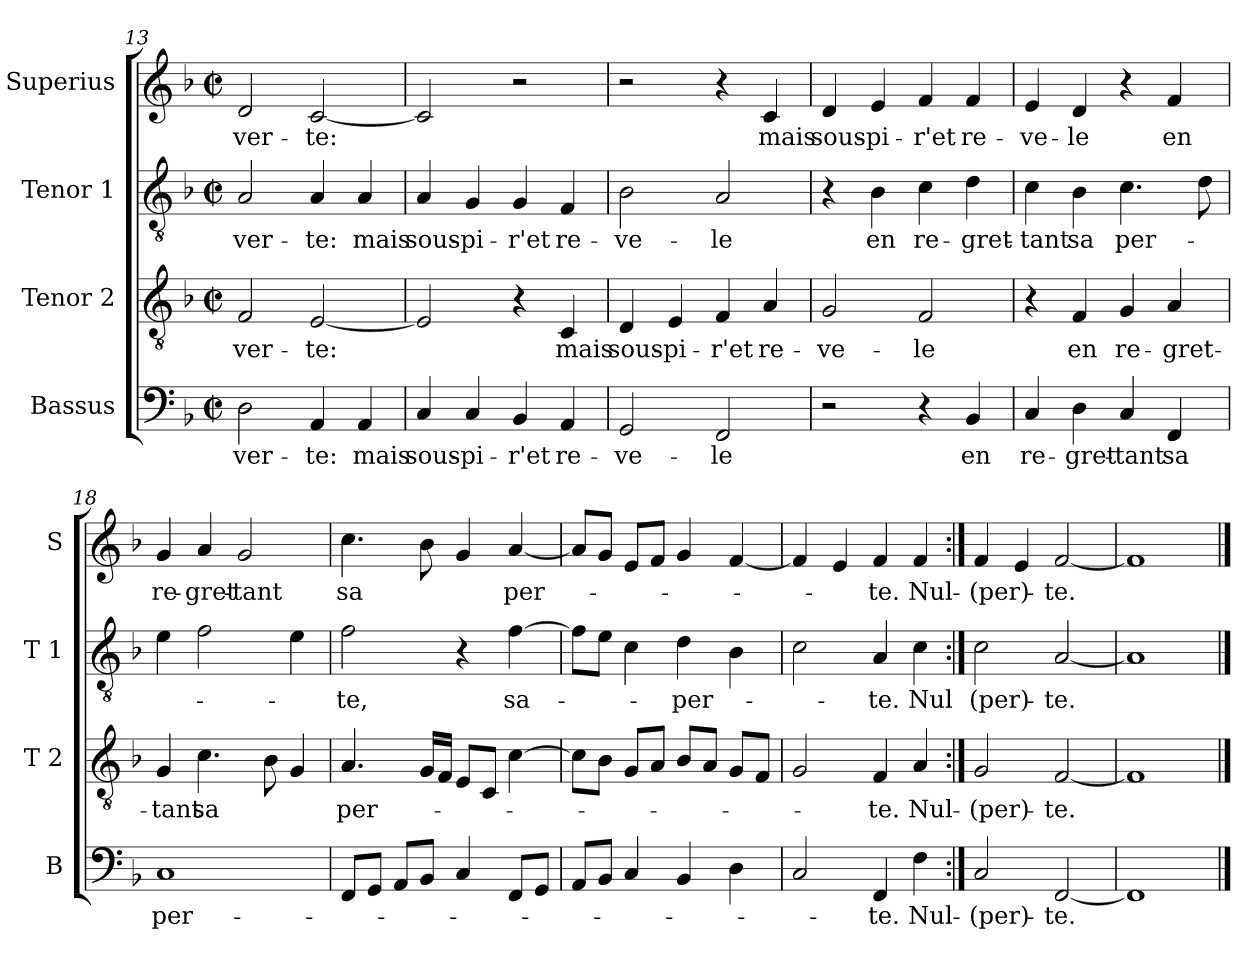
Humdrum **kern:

**kern	**text	**kern	**text	**kern	**text	**kern	**text
*part4	*part4	*part3	*part3	*part2	*part2	*part1	*part1
*staff4	*staff4	*staff3	*staff3	*staff2	*staff2	*staff1	*staff1
*I"Bassus	*	*I"Tenor 2	*	*I"Tenor 1	*	*I"Superius	*
*I'B	*	*I'T 2	*	*I'T 1	*	*I'S	*
*clefF4	*	*clefGv2	*	*clefGv2	*	*clefG2	*
*k[b-]	*	*k[b-]	*	*k[b-]	*	*k[b-]	*
*F:	*	*F:	*	*F:	*	*F:	*
*M2/2	*	*M2/2	*	*M2/2	*	*M2/2	*
*met(c|)	*	*met(c|)	*	*met(c|)	*	*met(c|)	*
=13	=13	=13	=13	=13	=13	=13	=13
!	!LO:LY:b	!	!LO:LY:b	!	!LO:LY:b	!	!LO:LY:b
2D\	-ver-	2F/	-ver-	2A/	-ver-	2d/	-ver-
!	!LO:LY:b	!	!LO:LY:b	!	!LO:LY:b	!	!LO:LY:b
4AA/	-te:	[2E/	-te:	4A/	-te:	[2c/	-te:
!	!LO:LY:b	!	!	!	!LO:LY:b	!	!
4AA/	mais	.	.	4A/	mais	.	.
=14	=14	=14	=14	=14	=14	=14	=14
!	!LO:LY:b	!	!	!	!LO:LY:b	!	!
4C/	sous-	2E/]	.	4A/	sous-	2c/]	.
!	!LO:LY:b	!	!	!	!LO:LY:b	!	!
4C/	-pi-	.	.	4G/	-pi-	.	.
!	!LO:LY:b	!	!	!	!LO:LY:b	!	!
4BB-/	-r'et	4r	.	4G/	-r'et	2r	.
!	!LO:LY:b	!	!LO:LY:b	!	!LO:LY:b	!	!
4AA/	re-	4C/	mais	4F/	re-	.	.
!!LO:PB:g=z
=15	=15	=15	=15	=15	=15	=15	=15
!	!LO:LY:b	!	!LO:LY:b	!	!LO:LY:b	!	!
2GG/	-ve-	4D/	sous-	2B-\	-ve-	2r	.
!	!	!	!LO:LY:b	!	!	!	!
.	.	4E/	-pi-	.	.	.	.
!	!LO:LY:b	!	!LO:LY:b	!	!LO:LY:b	!	!
2FF/	-le	4F/	-r'et	2A/	-le	4r	.
!	!	!	!LO:LY:b	!	!	!	!LO:LY:b
.	.	4A/	re-	.	.	4c/	mais
=16	=16	=16	=16	=16	=16	=16	=16
!	!	!	!LO:LY:b	!	!	!	!LO:LY:b
2r	.	2G/	-ve-	4r	.	4d/	sous-
!	!	!	!	!	!LO:LY:b	!	!LO:LY:b
.	.	.	.	4B-\	en	4e/	-pi-
!	!	!	!LO:LY:b	!	!LO:LY:b	!	!LO:LY:b
4r	.	2F/	-le	4c\	re-	4f/	-r'et
!	!LO:LY:b	!	!	!	!LO:LY:b	!	!LO:LY:b
4BB-/	en	.	.	4d\	-gret-	4f/	re-
=17	=17	=17	=17	=17	=17	=17	=17
!	!LO:LY:b	!	!	!	!LO:LY:b	!	!LO:LY:b
4C/	re-	4r	.	4c\	-tant	4e/	-ve-
!	!LO:LY:b	!	!LO:LY:b	!	!LO:LY:b	!	!LO:LY:b
4D\	-gret-	4F/	en	4B-\	sa	4d/	-le
!	!LO:LY:b	!	!LO:LY:b	!	!LO:LY:b	!	!
4C/	-tant	4G/	re-	4.c\	per-	4r	.
!	!LO:LY:b	!	!LO:LY:b	!	!	!	!LO:LY:b
4FF/	sa	4A/	-gret-	.	.	4f/	en
.	.	.	.	8d\	.	.	.
=18	=18	=18	=18	=18	=18	=18	=18
!	!LO:LY:b	!	!LO:LY:b	!	!	!	!LO:LY:b
1C	per-	4G/	-tant	4e\	.	4g/	re-
!	!	!	!LO:LY:b	!	!	!	!LO:LY:b
.	.	4.c\	sa	2f\	.	4a/	-gret-
!	!	!	!	!	!	!	!LO:LY:b
.	.	.	.	.	.	2g/	-tant
.	.	8B-\	.	.	.	.	.
.	.	4G/	.	4e\	.	.	.
=19	=19	=19	=19	=19	=19	=19	=19
!	!	!	!LO:LY:b	!	!LO:LY:b	!	!LO:LY:b
8FF/L	.	4.A/	per-	2f\	-te,	4.cc\	sa
8GG/J	.	.	.	.	.	.	.
8AA/L	.	.	.	.	.	.	.
8BB-/J	.	16G/LL	.	.	.	8b-\	.
.	.	16F/JJ	.	.	.	.	.
4C/	.	8E/L	.	4r	.	4g/	.
.	.	8C/J	.	.	.	.	.
!	!	!	!	!	!LO:LY:b	!	!LO:LY:b
8FF/L	.	[4c\	.	[4f\	sa-	[4a/	per-
8GG/J	.	.	.	.	.	.	.
!!LO:LB:g=z
=20	=20	=20	=20	=20	=20	=20	=20
8AA/L	.	8c\L]	.	8f\L]	.	8a/L]	.
8BB-/J	.	8B-\J	.	8e\J	.	8g/J	.
4C/	.	8G/L	.	4c\	.	8e/L	.
.	.	8A/J	.	.	.	8f/J	.
!	!	!	!	!	!LO:LY:b	!	!
4BB-/	.	8B-/L	.	4d\	-per-	4g/	.
.	.	8A/J	.	.	.	.	.
4D\	.	8G/L	.	4B-\	.	[4f/	.
.	.	8F/J	.	.	.	.	.
=21	=21	=21	=21	=21	=21	=21	=21
2C/	.	2G/	.	2c\	.	4f/]	.
.	.	.	.	.	.	4e/	.
!	!LO:LY:b	!	!LO:LY:b	!	!LO:LY:b	!	!LO:LY:b
4FF/	-te.	4F/	-te.	4A/	-te.	4f/	-te.
!	!LO:LY:b	!	!LO:LY:b	!	!LO:LY:b	!	!LO:LY:b
4F\	Nul-	4A/	Nul-	4c\	Nul	4f/	Nul-
=22:|!	=22:|!	=22:|!	=22:|!	=22:|!	=22:|!	=22:|!	=22:|!
!	!LO:LY:b	!	!LO:LY:b	!	!LO:LY:b	!	!LO:LY:b
2C/	-(per)-	2G/	-(per)-	2c\	(per)-	4f/	-(per)-
.	.	.	.	.	.	4e/	.
!	!LO:LY:b	!	!LO:LY:b	!	!LO:LY:b	!	!LO:LY:b
[2FF/	-te.	[2F/	-te.	[2A/	-te.	[2f/	-te.
=23	=23	=23	=23	=23	=23	=23	=23
1FF]	.	1F]	.	1A]	.	1f]	.
==	==	==	==	==	==	==	==
*-	*-	*-	*-	*-	*-	*-	*-
